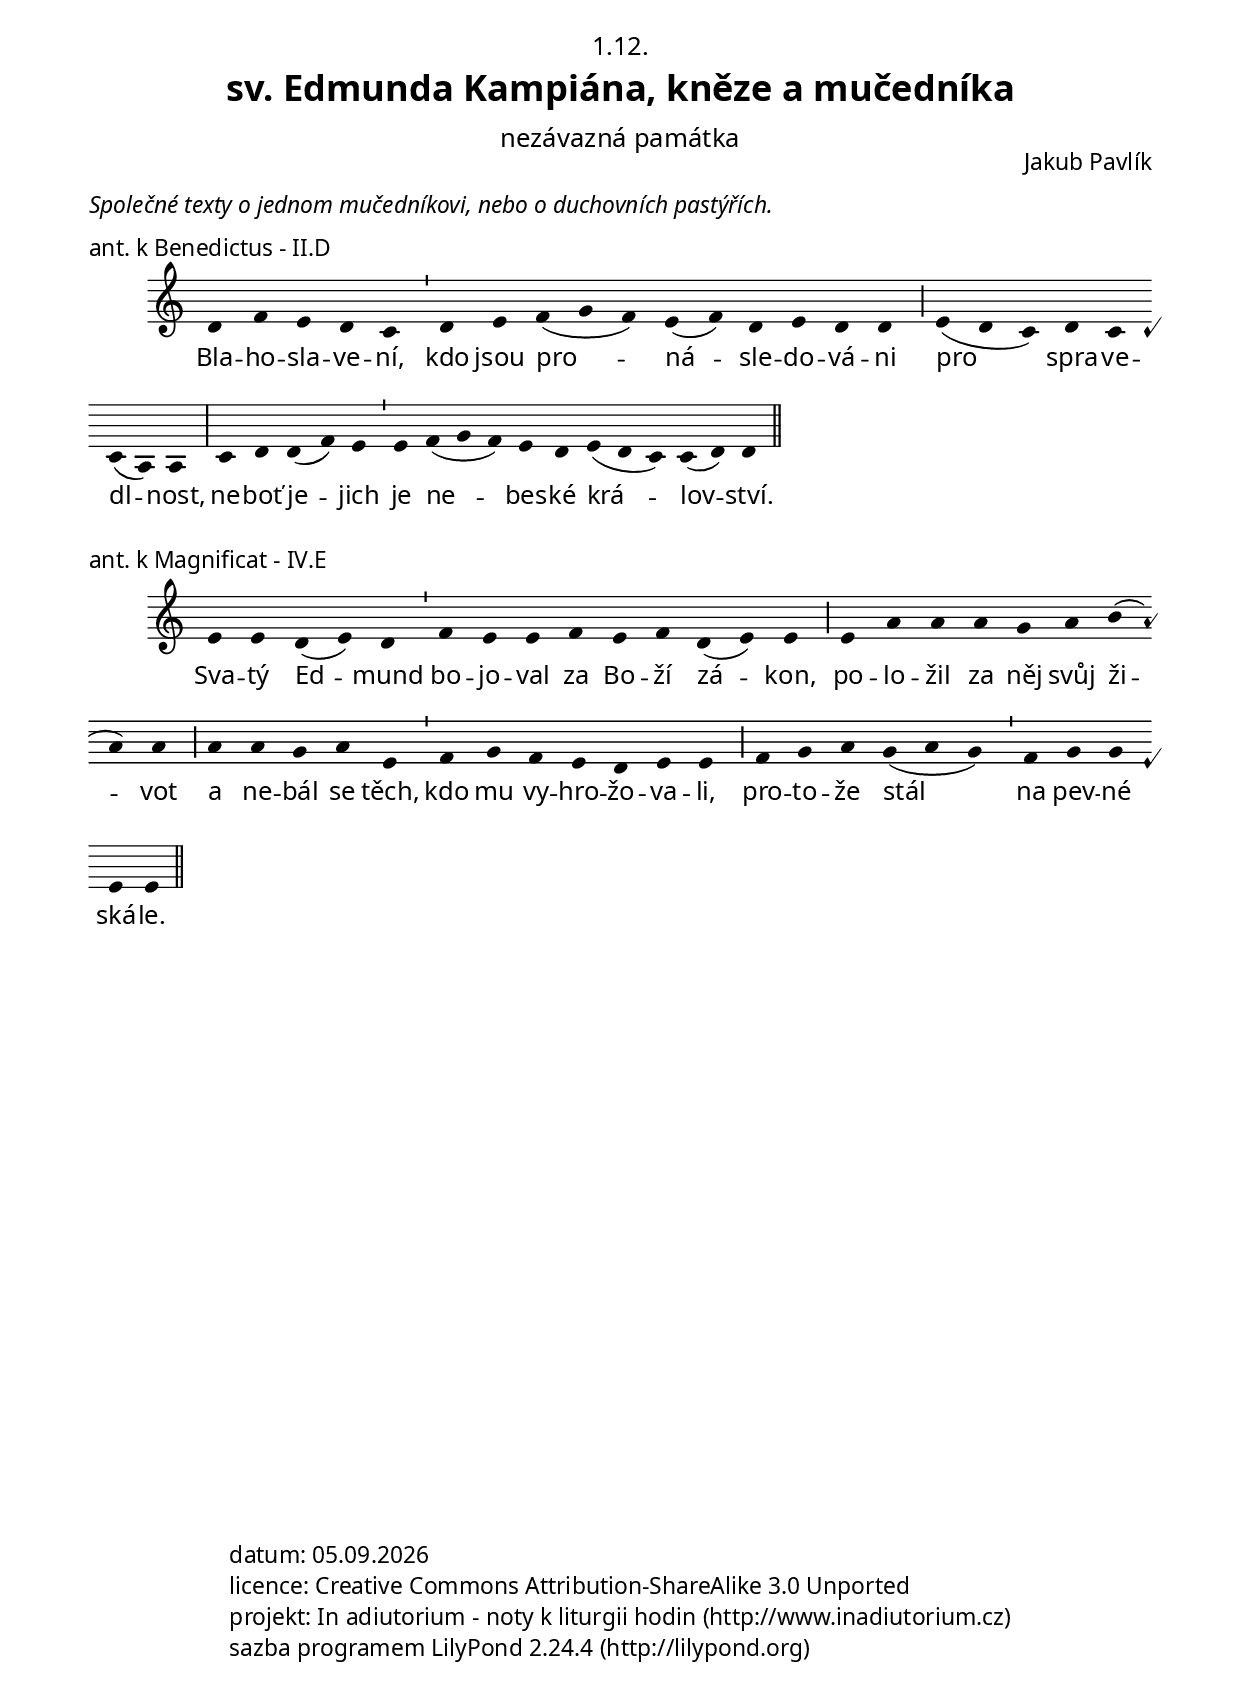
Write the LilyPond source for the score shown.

\version "2.17.5"

\include "../spolecne.ly"

\header {
  title = \markup\titleSvatek
            "sv. Edmunda Kampiána, kněze a mučedníka"
            "nezávazná památka"
            1.12.
  composer = "Jakub Pavlík"
}

\markup\communia #'(#:mucednik #:pastyr)

\score {
  \relative c' {
    \choralniRezim
    d4 f e d c \barMin d e f(  g f) e( f) d e d d \barMaior
    e( d c) d c c( a) a \barMax
    c d d( f) e \barMin e f( g f) e d e( d c) c( d) d \barFinalis
  }
  \addlyrics {
    Bla -- ho -- sla -- ve -- ní,
    kdo jsou pro -- ná -- sle -- do -- vá -- ni
    pro spra -- ve -- dl -- nost,
    ne -- boť je -- jich je ne -- bes -- ké krá -- lov -- ství.
  }
  \header {
    quid = "ant. k Benedictus"
    modus = "II"
    differentia = "D"
    psalmus = ""
    fial = "commune/commune_vicemucedniku.ly#rch-aben"
    id = "aben"
    piece = \markup {\sestavTitulekBezZalmu}
  }
}

\score {
  \relative c' {
    \choralniRezim
    e4 e d( e) d \barMin f e e f e f d( e) e \barMaior
    e a a a g a b( a) a \barMaior
    a a g a e \barMin f g f e d e e \barMaior
    f g a g( a g) \barMin f g g e e \barFinalis
  }
  \addlyrics {
    Sva -- tý Ed -- mund bo -- jo -- val za Bo -- ží zá -- kon,
    po -- lo -- žil za něj svůj ži -- vot
    a ne -- bál se těch, kdo mu vy -- hro -- žo -- va -- li,
    pro -- to -- že stál na pev -- né ská -- le.
  }
  \header {
    quid = "ant. k Magnificat"
    modus = "IV"
    differentia = "E"
    psalmus = ""
    fial = "commune/commune_jedenmucednik.ly#1ne-amag1?vlozeno jmeno"
    id = "amag"
    piece = \markup {\sestavTitulekBezZalmu}
  }
}